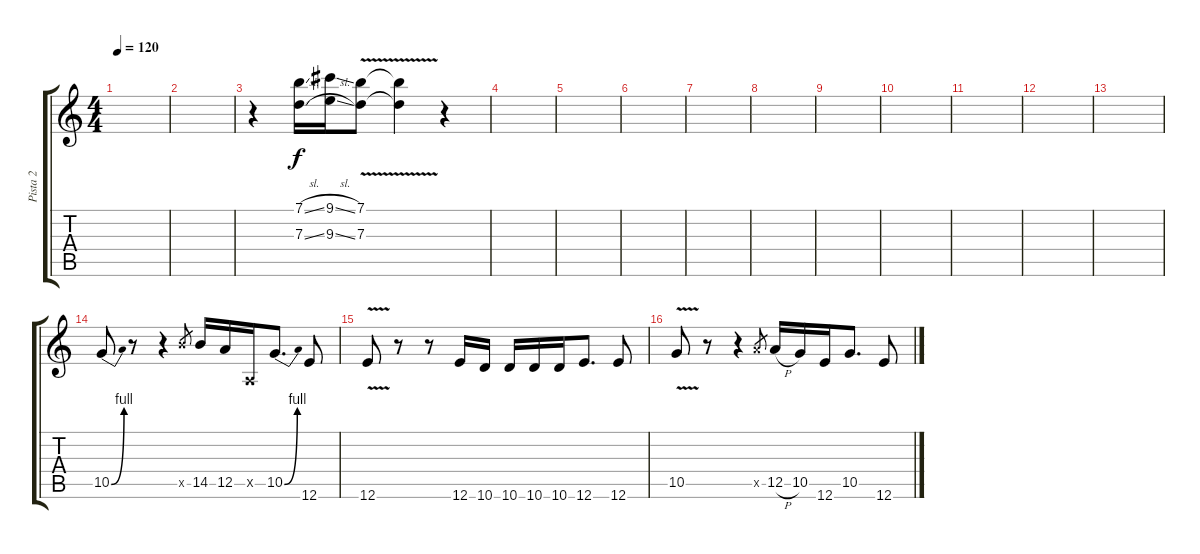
\track ("Pista 2" "Pista 2") {instrument electricguitarmuted}
\staff {score tabs}
\tuning (E4 B3 G3 D3 A2 E2) {hide}
\ts (4 4)
\tempo 120
\clef g2
\ks c
|
|
r.4 (7.1{sl} 7.3{sl}).16 (9.1{sl} 9.3{sl}).16 (7.1{v} 7.3{v}).8 (7.1{t} 7.3{t}).4 r.4 |
|
|
|
|
|
|
|
|
|
|
10.5{be (bend 0 0 60 4)}.8 r.8 r.4 14.5{x}.8{gr} 14.5.16 12.5.16 0.5{x}.16 10.5{be (bend 0 0 60 4)}.8{d} 12.6.8 |
12.6{v}.8 r.8 r.8 12.6.16 10.6.16 10.6.16 10.6.16 10.6.16 12.6.8{d} 12.6.8 |
10.5{v}.8 r.8 r.4 12.5{x}.8{gr} 12.5{h}.16 10.5.16 12.6.16 10.5.8{d} 12.6.8
